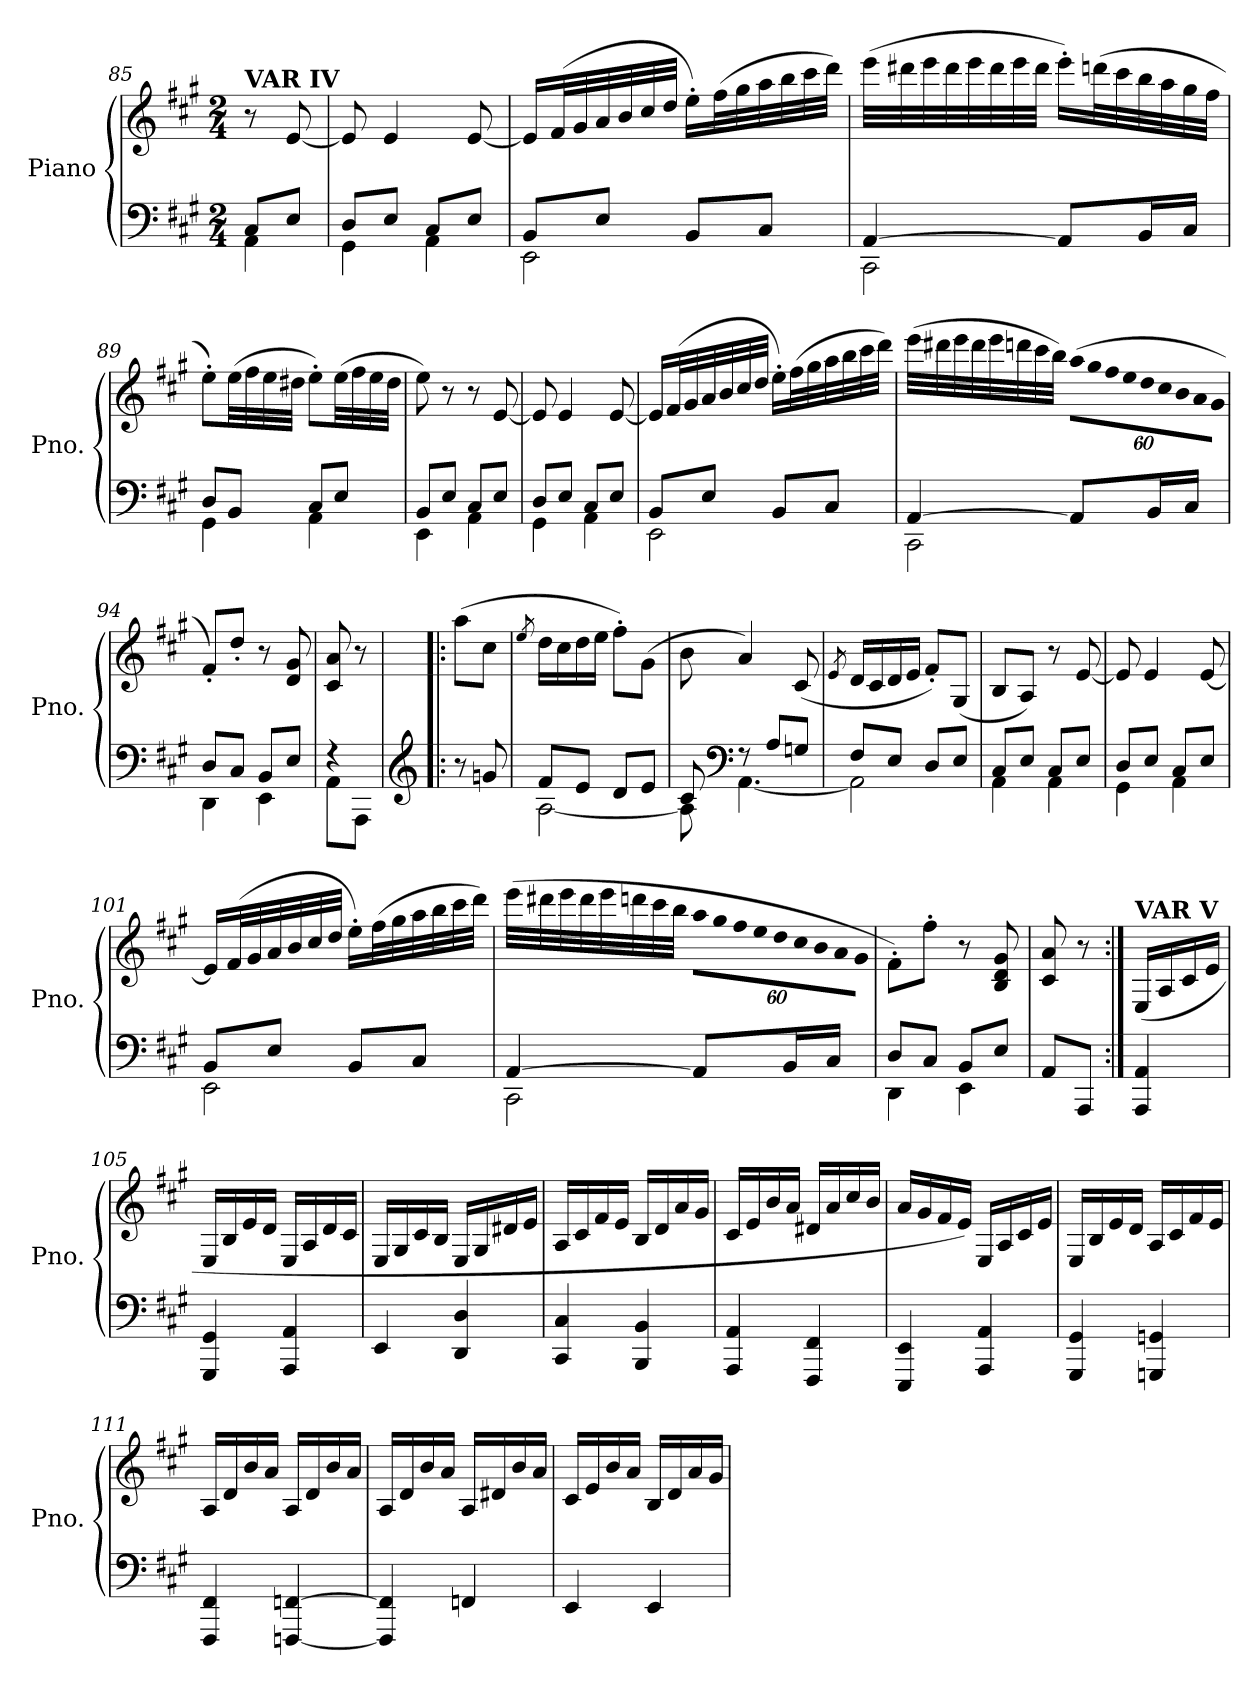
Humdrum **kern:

**kern	**kern
*part1	*part1
*staff2	*staff1
*I"Piano	*
*I'Pno.	*
*clefF4	*clefG2
*k[f#c#g#]	*k[f#c#g#]
*M2/4	*M2/4
=85X8	=85X8
*^	*
!	!	!LO:TX:a:B:t=VAR IV
8C#/L	4AA\	8r
8E/J	.	[8e/
=86	=86	=86
8D/L	4GG#\	8e/]
8E/J	.	4e/
8C#/L	4AA\	.
8E/J	.	[8e/
=87	=87	=87
8BB/L	2EE\	16e/LL]
.	.	(>32f#/L
.	.	32g#/
8E/J	.	32a/
.	.	32b/
.	.	32cc#/
.	.	32dd/JJJ
8BB/L	.	16ee'\LL)
.	.	(>32ff#\L
.	.	32gg#\
8C#/J	.	32aa\
.	.	32bb\
.	.	32ccc#\
.	.	32ddd\JJJ)
=88	=88	=88
[4AA/	2CC#\	(>32eee\LLL
.	.	32ddd#X\
.	.	32eee\
.	.	32ddd#\
.	.	32eee\
.	.	32ddd#\
.	.	32eee\
.	.	32ddd#\JJJ
8AA/L]	.	16eee'\LL)
.	.	(>32dddn\L
.	.	32ccc#\
16BB/L	.	32bb\
.	.	32aa\
16C#/JJ	.	32gg#\
.	.	32ff#\JJJ
=89	=89	=89
8D/L	4GG#\	8ee'\L)
8BB/J	.	(>32ee\LL
.	.	32ff#\
.	.	32ee\
.	.	32dd#X\JJJ
8C#/L	4AA\	8ee'\L)
8E/J	.	(>32ee\LL
.	.	32ff#\
.	.	32ee\
.	.	32dd#\JJJ
=90	=90	=90
8BB/L	4EE\	8ee\)
8E/J	.	8r
8C#/L	4AA\	8r
8E/J	.	[8e/
=91	=91	=91
8D/L	4GG#\	8e/]
8E/J	.	4e/
8C#/L	4AA\	.
8E/J	.	[8e/
=92	=92	=92
8BB/L	2EE\	16e/LL]
.	.	(>32f#/L
.	.	32g#/
8E/J	.	32a/
.	.	32b/
.	.	32cc#/
.	.	32dd/JJJ
8BB/L	.	16ee'\LL)
.	.	(>32ff#\L
.	.	32gg#\
8C#/J	.	32aa\
.	.	32bb\
.	.	32ccc#\
.	.	32ddd\JJJ)
=93	=93	=93
[4AA/	2CC#\	(>32eee\LLL
.	.	32ddd#X\
.	.	32eee\
.	.	32ddd#\
.	.	32eee\
.	.	32dddn\
.	.	32ccc#\
.	.	32bb\JJJ)
*	*	*Xbrackettup
!	!	!LO:N:vis=32
8AA/L]	.	(>1920%53aa\LLL
!	!	!LO:N:vis=32
.	.	1920%53gg#\
!	!	!LO:N:vis=32
.	.	1920%53ff#\
!	!	!LO:N:vis=32
.	.	1920%53ee\
!	!	!LO:N:vis=32
.	.	1920%53dd\
16BB/L	.	.
!	!	!LO:N:vis=32
.	.	1920%53cc#\
!	!	!LO:N:vis=32
.	.	1920%53b\
16C#/JJ	.	.
!	!	!LO:N:vis=32
.	.	1920%53a\
!	!	!LO:N:vis=32
.	.	1920%53g#\JJJ
.	.	640ryy
=94	=94	=94
8D/L	4DD\	8f#'/L)
8C#/J	.	8dd'/J
8BB/L	4EE\	8r
8E/J	.	8d/ 8g#/
=95	=95	=95
4r	8AA\L	8c#/ 8a/
.	8AAA\J	8r
*v	*v	*
=95X9!|:	=95X9!|:
*clefG2	*
8r	(>8aa\L
8gn/	8cc#\J
=96	=96
.	8qee/
*^	*
8f#/L	[2A\	16dd\LL
.	.	16cc#\
8e/J	.	16dd\
.	.	16ee\JJ
8d/L	.	8ff#'\L)
8e/J	.	(>8g#\J
=97	=97	=97
8c#/	8A\]	8b\
*clefF4	*	*
8r	[4.AA\	4a/)
8A/L	.	.
8Gn/J	.	(<8c#/
=98	=98	=98
.	.	8qe/
8F#/L	2AA\]	16d/LL
.	.	16c#/
8E/J	.	16d/
.	.	16e/JJ
8D/L	.	8f#'/L)
8E/J	.	(<8G#/J
=99	=99	=99
8C#/L	4AA\	8B/L
8E/J	.	8A/J)
8C#/L	4AA\	8r
8E/J	.	[8e/
=100	=100	=100
8D/L	4GG#\	8e/]
8E/J	.	4e/
8C#/L	4AA\	.
8E/J	.	[8e/
=101	=101	=101
8BB/L	2EE\	16e/LL]
.	.	(>32f#/L
.	.	32g#/
8E/J	.	32a/
.	.	32b/
.	.	32cc#/
.	.	32dd/JJJ
8BB/L	.	16ee'\LL)
.	.	(>32ff#\L
.	.	32gg#\
8C#/J	.	32aa\
.	.	32bb\
.	.	32ccc#\
.	.	32ddd\JJJ)
=102	=102	=102
[4AA/	2CC#\	(>32eee\LLL
.	.	32ddd#X\
.	.	32eee\
.	.	32ddd#\
.	.	32eee\
.	.	32dddn\
.	.	32ccc#\
.	.	32bb\JJJ
!	!	!LO:N:vis=32
8AA/L]	.	1920%53aa\LLL
!	!	!LO:N:vis=32
.	.	1920%53gg#\
!	!	!LO:N:vis=32
.	.	1920%53ff#\
!	!	!LO:N:vis=32
.	.	1920%53ee\
!	!	!LO:N:vis=32
.	.	1920%53dd\
16BB/L	.	.
!	!	!LO:N:vis=32
.	.	1920%53cc#\
!	!	!LO:N:vis=32
.	.	1920%53b\
16C#/JJ	.	.
!	!	!LO:N:vis=32
.	.	1920%53a\
!	!	!LO:N:vis=32
.	.	1920%53g#\JJJ
.	.	640ryy
=103	=103	=103
8D/L	4DD\	8f#'\L)
8C#/J	.	8ff#'\J
8BB/L	4EE\	8r
8E/J	.	8B/ 8d/ 8g#/
*v	*v	*
=104	=104
8AA/L	8c#/ 8a/
8AAA/J	8r
=104X10:|!	=104X10:|!
!	!LO:TX:a:B:t=VAR V
4AAA/ 4AA/	(>16E/LL
.	16A/
.	16c#/
.	16e/JJ
=105	=105
4GGG#/ 4GG#/	16E/LL
.	16B/
.	16e/
.	16d/JJ
4AAA/ 4AA/	16E/LL
.	16A/
.	16d/
.	16c#/JJ
=106	=106
4EE/	16E/LL
.	16G#/
.	16c#/
.	16B/JJ
4DD/ 4D/	16E/LL
.	16G#/
.	16d#X/
.	16e/JJ
=107	=107
4CC#/ 4C#/	16A/LL
.	16c#/
.	16f#/
.	16e/JJ
4BBB/ 4BB/	16B/LL
.	16d/
.	16a/
.	16g#/JJ
=108	=108
4AAA/ 4AA/	16c#/LL
.	16e/
.	16b/
.	16a/JJ
4FFF#/ 4FF#/	16d#X/LL
.	16a/
.	16cc#/
.	16b/JJ
=109	=109
4EEE/ 4EE/	16a/LL
.	16g#/
.	16f#/
.	16e/JJ)
4AAA/ 4AA/	16E/LL
.	16A/
.	16c#/
.	16e/JJ
=110	=110
4GGG#/ 4GG#/	16E/LL
.	16B/
.	16e/
.	16d/JJ
4GGGn/ 4GGn/	16A/LL
.	16c#/
.	16f#/
.	16e/JJ
=111	=111
4FFF#/ 4FF#/	16A/LL
.	16d/
.	16b/
.	16a/JJ
[4FFFn/ [4FFn/	16A/LL
.	16d/
.	16b/
.	16a/JJ
=112	=112
4FFF/] 4FF/]	16A/LL
.	16d/
.	16b/
.	16a/JJ
4FFn/	16A/LL
.	16d#X/
.	16b/
.	16a/JJ
=113	=113
4EE/	16c#/LL
.	16e/
.	16b/
.	16a/JJ
4EE/	16B/LL
.	16d/
.	16a/
.	16g#/JJ
=	=
*-	*-
